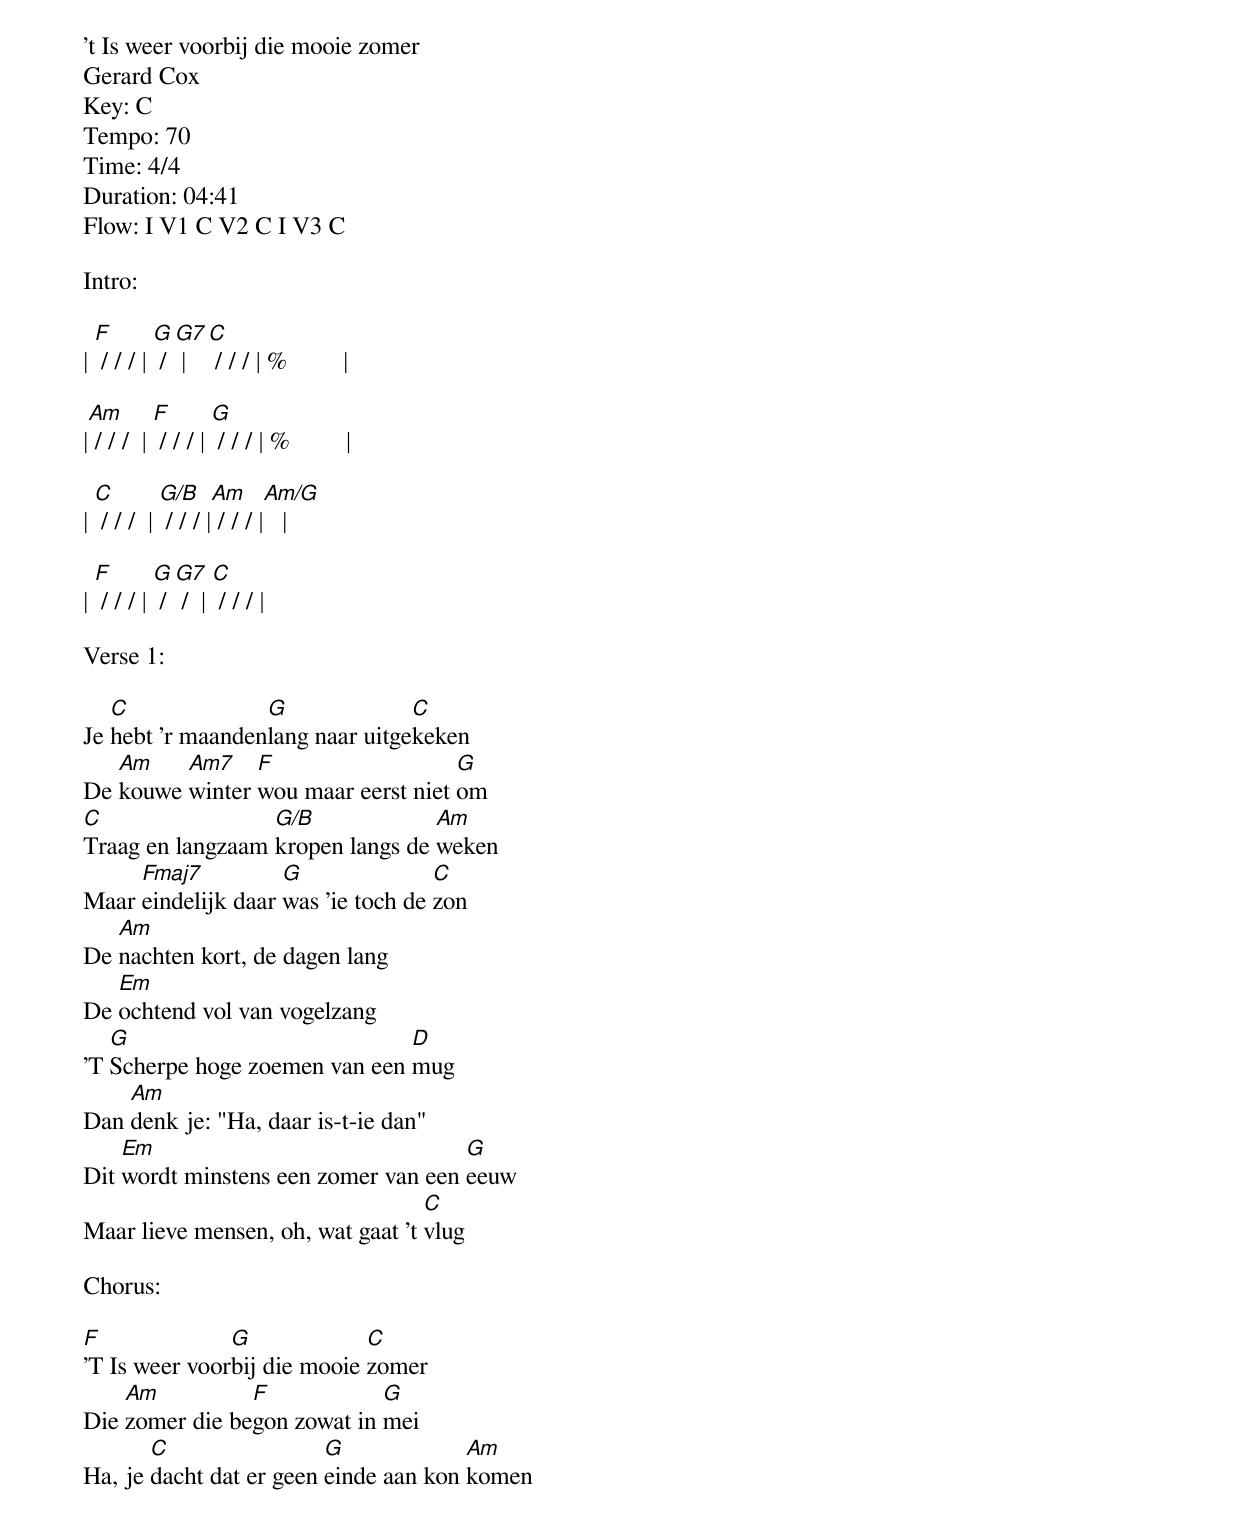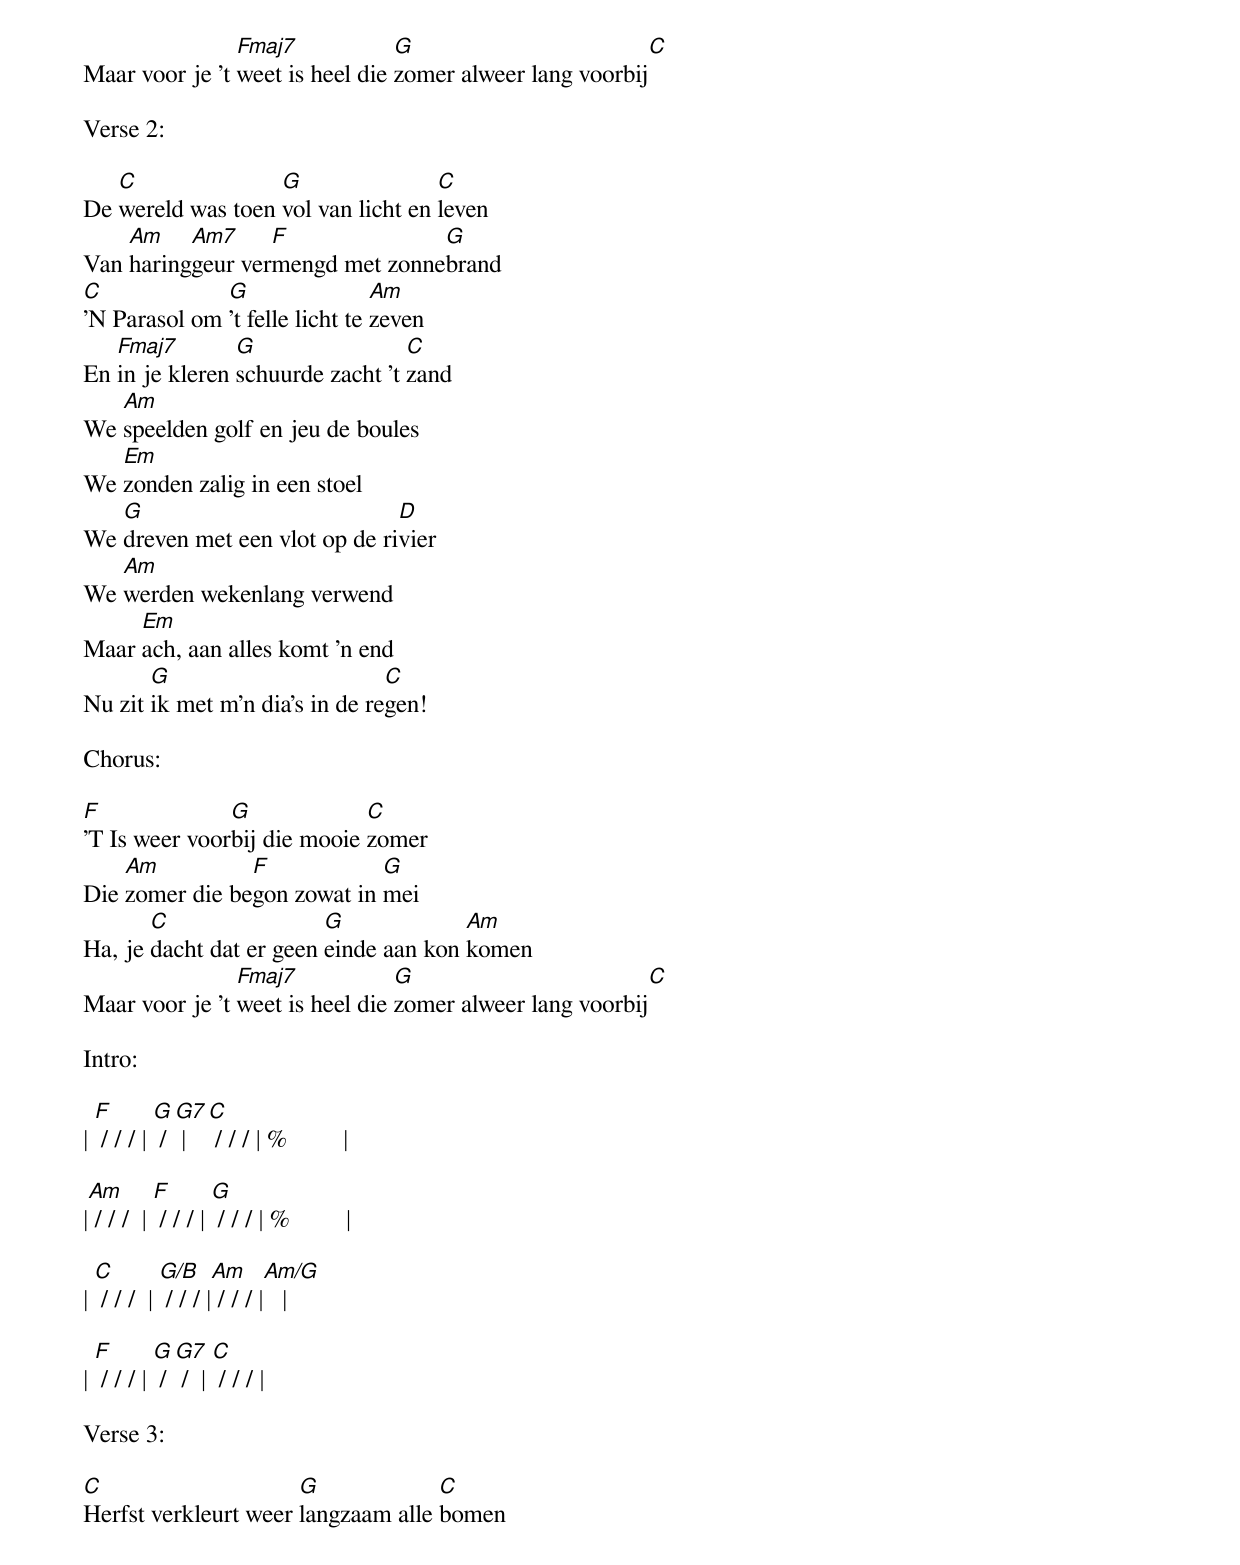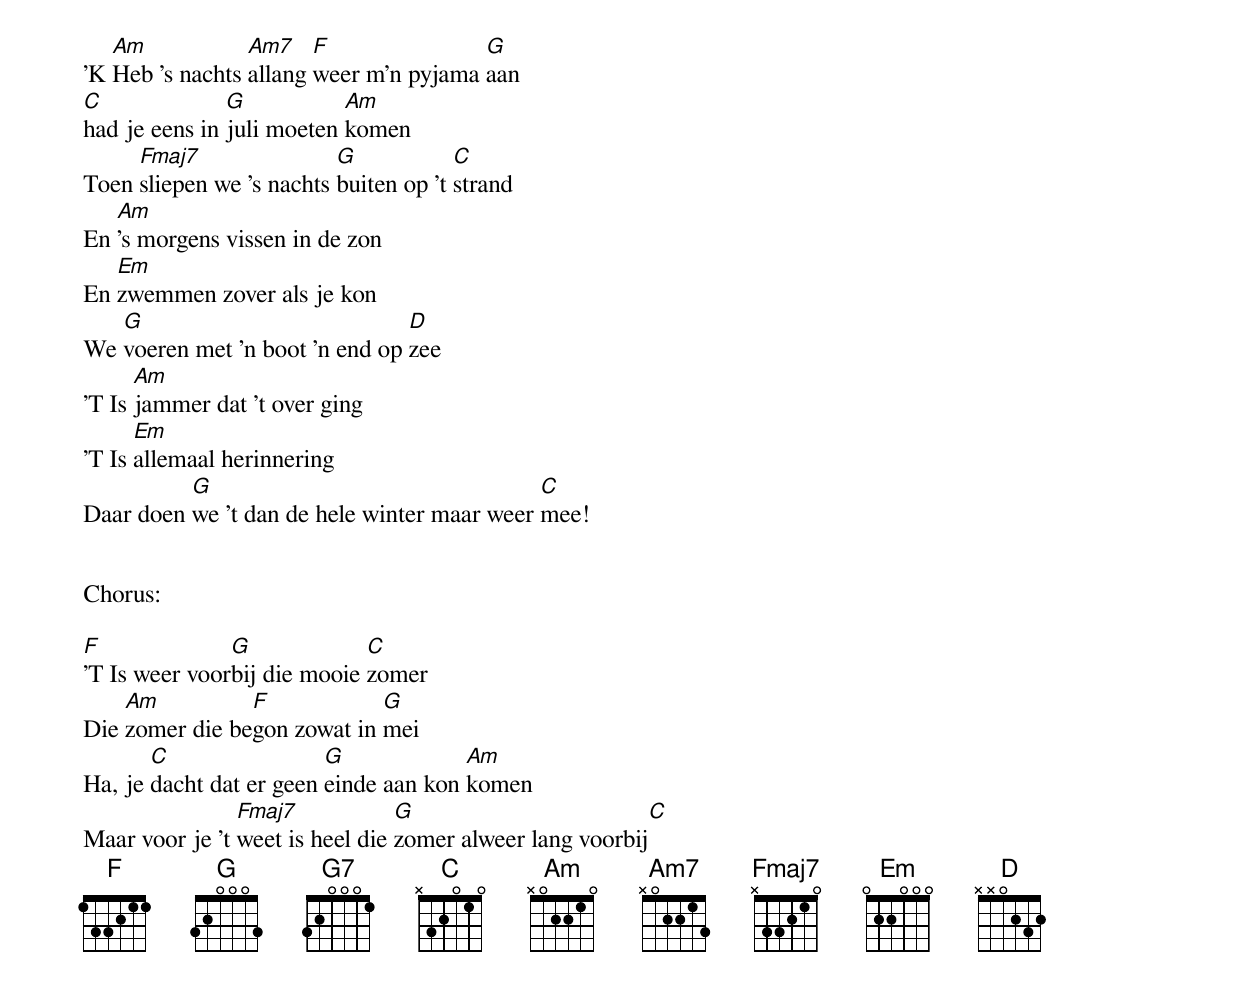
't Is weer voorbij die mooie zomer
Gerard Cox
Key: C
Tempo: 70
Time: 4/4
Duration: 04:41
Flow: I V1 C V2 C I V3 C

Intro:

| [F] / / / | [G] / [G7] | [C] / / / | %         |

|[Am] / / /  | [F] / / / | [G] / / / | %         |

| [C] / / /  | [G/B] / / / |[Am] / / / |[Am/G]   |

| [F] / / / | [G] / [G7] /  | [C] / / / |

Verse 1:

Je [C]hebt 'r maanden[G]lang naar uitge[C]keken
De [Am]kouwe [Am7]winter [F]wou maar eerst niet [G]om
[C]Traag en langzaam [G/B]kropen langs de [Am]weken
Maar [Fmaj7]eindelijk daar [G]was 'ie toch de [C]zon
De [Am]nachten kort, de dagen lang
De [Em]ochtend vol van vogelzang
'T [G]Scherpe hoge zoemen van een [D]mug
Dan [Am]denk je: "Ha, daar is-t-ie dan"
Dit [Em]wordt minstens een zomer van een [G]eeuw
Maar lieve mensen, oh, wat gaat 't [C]vlug

Chorus:

[F]'T Is weer voor[G]bij die mooie [C]zomer
Die [Am]zomer die be[F]gon zowat in [G]mei
Ha, je [C]dacht dat er geen [G]einde aan kon [Am]komen
Maar voor je 't [Fmaj7]weet is heel die [G]zomer alweer lang voorbij[C]

Verse 2:

De [C]wereld was toen [G]vol van licht en [C]leven
Van [Am]haring[Am7]geur ver[F]mengd met zonne[G]brand
[C]'N Parasol om [G]'t felle licht te [Am]zeven
En [Fmaj7]in je kleren [G]schuurde zacht 't [C]zand
We [Am]speelden golf en jeu de boules
We [Em]zonden zalig in een stoel
We [G]dreven met een vlot op de ri[D]vier
We [Am]werden wekenlang verwend
Maar [Em]ach, aan alles komt 'n end
Nu zit [G]ik met m'n dia's in de re[C]gen!

Chorus:

[F]'T Is weer voor[G]bij die mooie [C]zomer
Die [Am]zomer die be[F]gon zowat in [G]mei
Ha, je [C]dacht dat er geen [G]einde aan kon [Am]komen
Maar voor je 't [Fmaj7]weet is heel die [G]zomer alweer lang voorbij[C]

Intro:

| [F] / / / | [G] / [G7] | [C] / / / | %         |

|[Am] / / /  | [F] / / / | [G] / / / | %         |

| [C] / / /  | [G/B] / / / |[Am] / / / |[Am/G]   |

| [F] / / / | [G] / [G7] /  | [C] / / / |

Verse 3:

[C]Herfst verkleurt weer [G]langzaam alle [C]bomen
'K [Am]Heb 's nachts [Am7]allang [F]weer m'n pyjama [G]aan
[C]had je eens in [G]juli moeten [Am]komen
Toen [Fmaj7]sliepen we 's nachts [G]buiten op 't [C]strand
En [Am]'s morgens vissen in de zon
En [Em]zwemmen zover als je kon
We [G]voeren met 'n boot 'n end op [D]zee
'T Is [Am]jammer dat 't over ging
'T Is [Em]allemaal herinnering
Daar doen [G]we 't dan de hele winter maar weer [C]mee!


Chorus:

[F]'T Is weer voor[G]bij die mooie [C]zomer
Die [Am]zomer die be[F]gon zowat in [G]mei
Ha, je [C]dacht dat er geen [G]einde aan kon [Am]komen
Maar voor je 't [Fmaj7]weet is heel die [G]zomer alweer lang voorbij[C]
